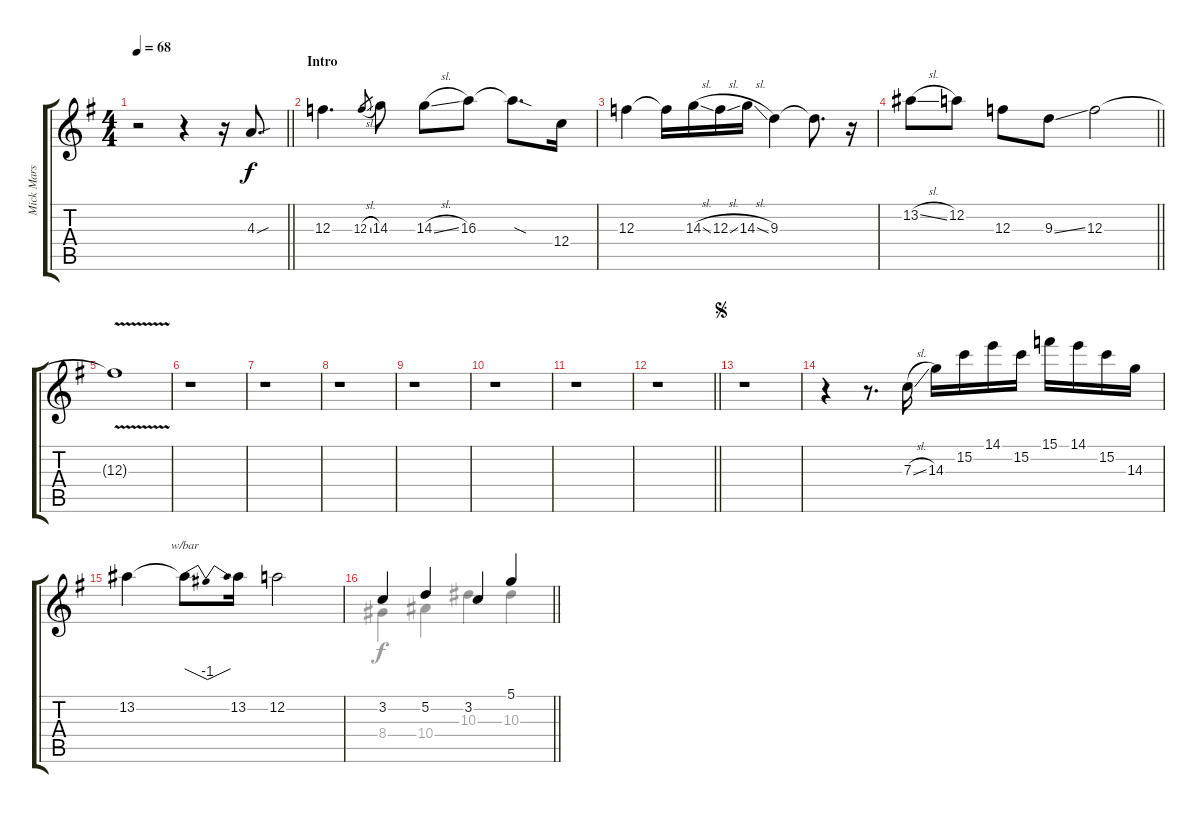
\track ("Mick Mars" "Mick Mars") {instrument distortionguitar}
\staff {score tabs}
\tuning (D4 A3 F3 C3 G2 D2) {hide}
\voice
\ts (4 4)
\tempo 68
\clef g2
\barLineRight lightlight
\ks g
r.2{dy f instrument distortionguitar} r.4 r.16 4.3{sou}.8{d} |
\section ("" "Intro")
12.3.4{d} 12.3{sl}.8{gr} 14.3.8 14.3{sl}.8 16.3.8 16.3{sod t}.8{d} 12.4.16 |
12.3.4 12.3{t}.16 14.3{sl}.16 12.3{sl}.16 14.3{sl}.16 9.3.4 9.3{t}.8{d} r.16 |
\barLineRight lightlight
13.2{sl}.8 12.2.8 12.3.8 9.3{ss}.8 12.3.2 |
12.3{v t}.1 |
r.1 |
r.1 |
r.1 |
r.1 |
r.1 |
r.1 |
\barLineRight lightlight
r.1 |
\jump segno
r.1 |
r.4 r.8{d} 7.3{sl}.16 14.3.16 15.2.16 14.1.16 15.2.16 15.1.16 14.1.16 15.2.16 14.3.16 |
13.2.4 13.2{t}.8{d tbe (dip default 0 0 30 -4 60 0)} 13.2.16 12.2.2 |
\barLineRight lightlight
3.2.4 5.2.4 3.2.4 5.1.4
\voice
\clef g2
\ottava regular
\simile none
\barLineRight lightlight
\ks g
|
|
|
\barLineRight lightlight
|
|
|
|
|
|
|
|
\barLineRight lightlight
|
|
|
|
\barLineRight lightlight
8.4.4 10.4.4 10.3.4 10.3.4
